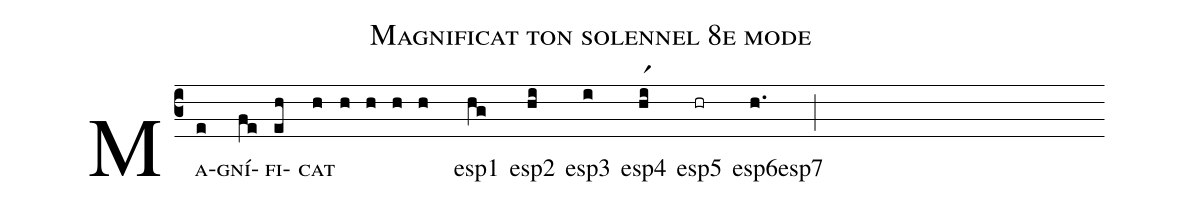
name: Magnificat ton solennel 8e mode;
def-m1: \grealign;
%%
(c3)
M<sc>{a}-([em1]e)gní-([em1]fe)fi([em1]eh )cat</sc>([em1]h) (h) (h) (h) (h) ()
() <sp>esp1</sp>([em1]hg)
<sp>esp2</sp>([em1]hi)
<sp>esp3</sp>([em1]i)
<sp>esp4</sp>([em1]hir1)
<sp>esp5</sp>([em1]hr)
<sp>esp6</sp>([em1]h.)
<sp>esp7</sp>([em1];)
